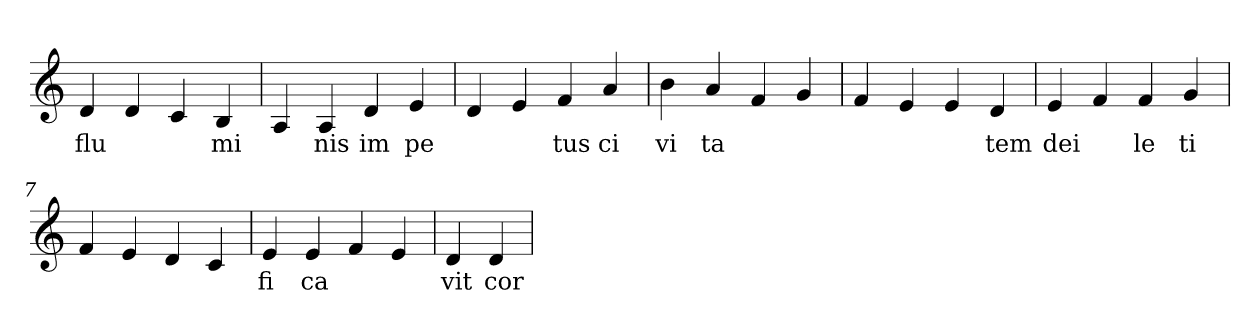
**kern	**text
*part1	*part1
*staff1	*staff1
*clefG2	*
=1	=1
4d	flu
4d	.
4c	.
4B	mi
=2	=2
4A	.
4A	nis
4d	im
4e	pe
=3	=3
4d	.
4e	.
4f	tus
4a	ci
=4	=4
4b	vi
4a	ta
4f	.
4g	.
=5	=5
4f	.
4e	.
4e	.
4d	tem
=6	=6
4e	dei
4f	.
4f	le
4g	ti
=7	=7
4f	.
4e	.
4d	.
4c	.
=8	=8
4e	fi
4e	ca
4f	.
4e	.
=9	=9
4d	vit
4d	cor
=	=
*-	*-
